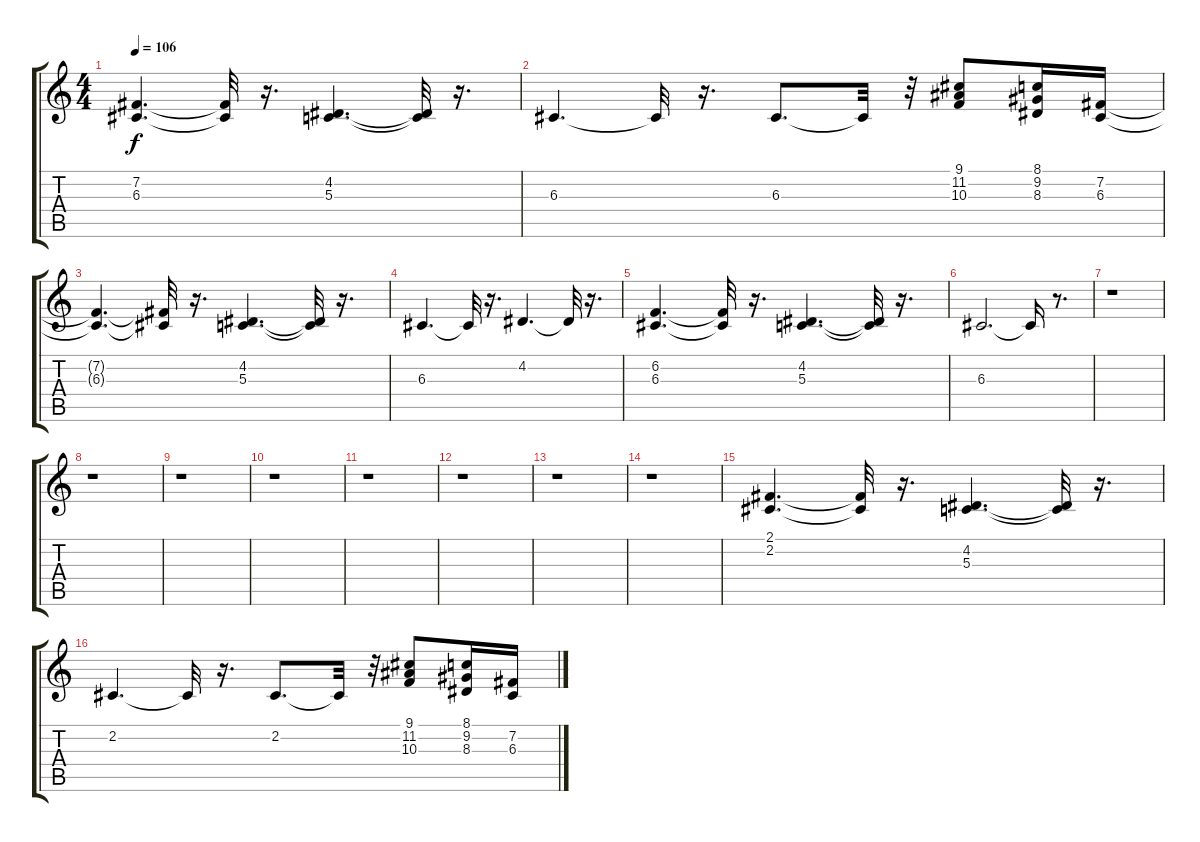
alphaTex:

\track "" {instrument acousticgrandpiano}
\staff {score tabs}
\tuning (E4 B3 G3 D3 A2 E2) {hide}
\ts (4 4)
\tempo 106
\clef g2
\ks c
(7.2{t} 6.3{t}).4{d dy f} (7.2{t} 6.3{t}).32 r.16{d} (4.2 5.3).4{d} (4.2{t} 5.3{t}).32 r.16{d} |
6.3.4{d} 6.3{t}.32 r.16{d} 6.3.8{d} 6.3{t}.32 r.32 (9.1 11.2 10.3).8 (8.1 9.2 8.3).16 (7.2 6.3).16 |
(7.2{t} 6.3{t}).4{d} (7.2{t} 6.3{t}).32 r.16{d} (4.2 5.3).4{d} (4.2{t} 5.3{t}).32 r.16{d} |
6.3.4{d} 6.3{t}.32 r.16{d} 4.2.4{d} 4.2{t}.32 r.16{d} |
(6.2 6.3).4{d} (6.2{t} 6.3{t}).32 r.16{d} (4.2 5.3).4{d} (4.2{t} 5.3{t}).32 r.16{d} |
6.3.2{d} 6.3{t}.16 r.8{d} |
r.1 |
r.1 |
r.1 |
r.1 |
r.1 |
r.1 |
r.1 |
r.1 |
(2.1 2.2).4{d} (2.1{t} 2.2{t}).32 r.16{d} (4.2 5.3).4{d} (4.2{t} 5.3{t}).32 r.16{d} |
2.2.4{d} 2.2{t}.32 r.16{d} 2.2.8{d} 2.2{t}.32 r.32 (9.1 11.2 10.3).8 (8.1 9.2 8.3).16 (7.2 6.3).16
